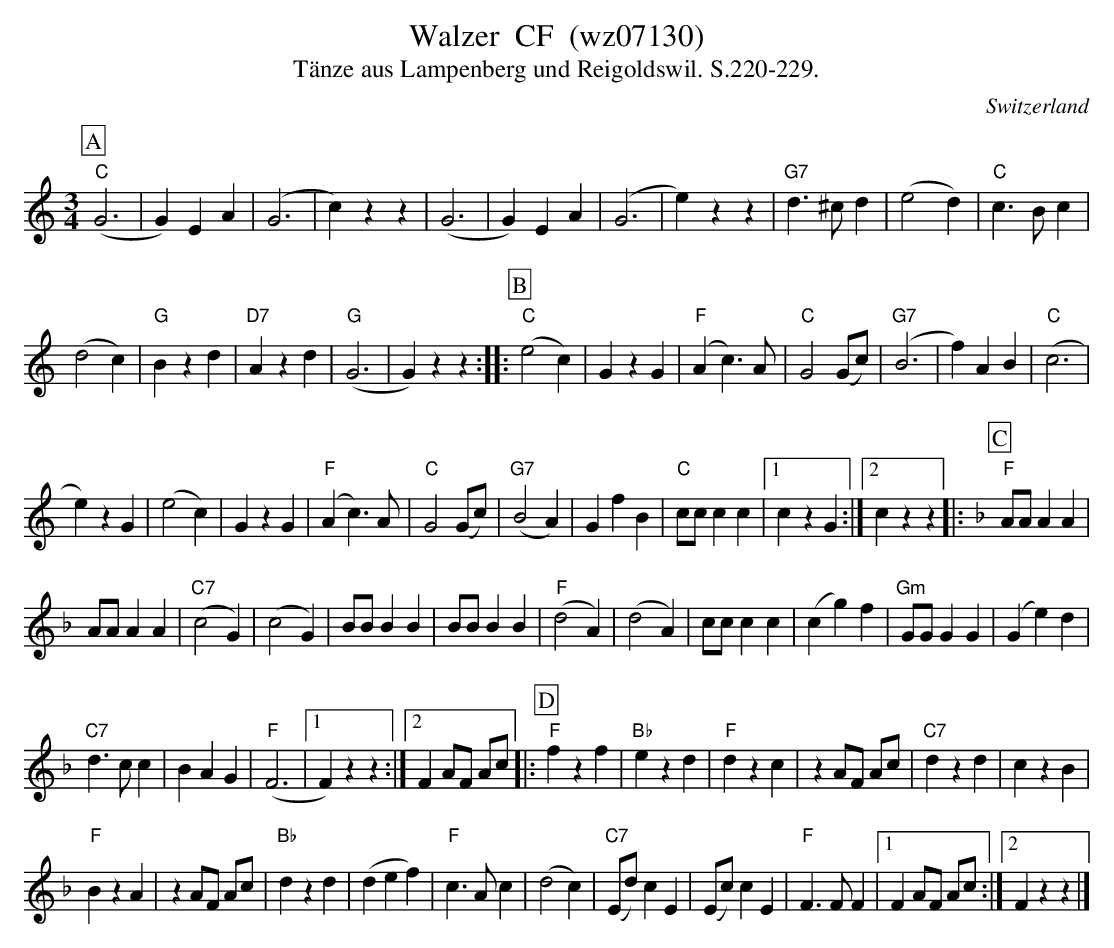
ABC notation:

X:1
T: Walzer  CF  (wz07130)
T: Tänze aus Lampenberg und Reigoldswil. S.220-229.
M:3/4
L:1/4
O:Switzerland
K:C major
[P:A] ("C"G3 | G)EA | (G3 | c)zz | (G3 | G)EA | (G3 | e)zz | "G7"d>^cd | (e2d) | "C"c>Bc |
(d2c) | "G"Bzd | "D7"Azd | ("G"G3 | G)zz ::  [P:B] ("C"e2c) | GzG | ("F"Ac>)A | "C"G2(G/c/) | ("G7"B3 | f)AB | ("C"c3 |
e)zG | (e2c) | GzG | ("F"Ac>)A | "C"G2(G/c/) | ("G7"B2A) | GfB | "C"c/c/cc |1 czG :|2 czz |: [K:F] [P:C] "F"A/A/AA |
A/A/AA | ("C7"c2G) | (c2G) | B/B/BB | B/B/BB | ("F"d2A) | (d2A) | c/c/cc | (cg)f | "Gm"G/G/GG | (Ge)d |
"C7"d>cc | BAG | ("F"F3 |1 F)zz :|2 FA/F/ A/c/ |: [P:D] "F"fzf | "Bb"ezd | "F"dzc | zA/F/ A/c/ | "C7"dzd | czB |
"F"BzA | zA/F/ A/c/ | "Bb"dzd | (def) | "F"c>Ac | (d2c) | ("C7"E/d/)cE | (E/c/)cE | "F"F>FF |1 FA/F/ A/c/ :|2 Fzz |]
W:
